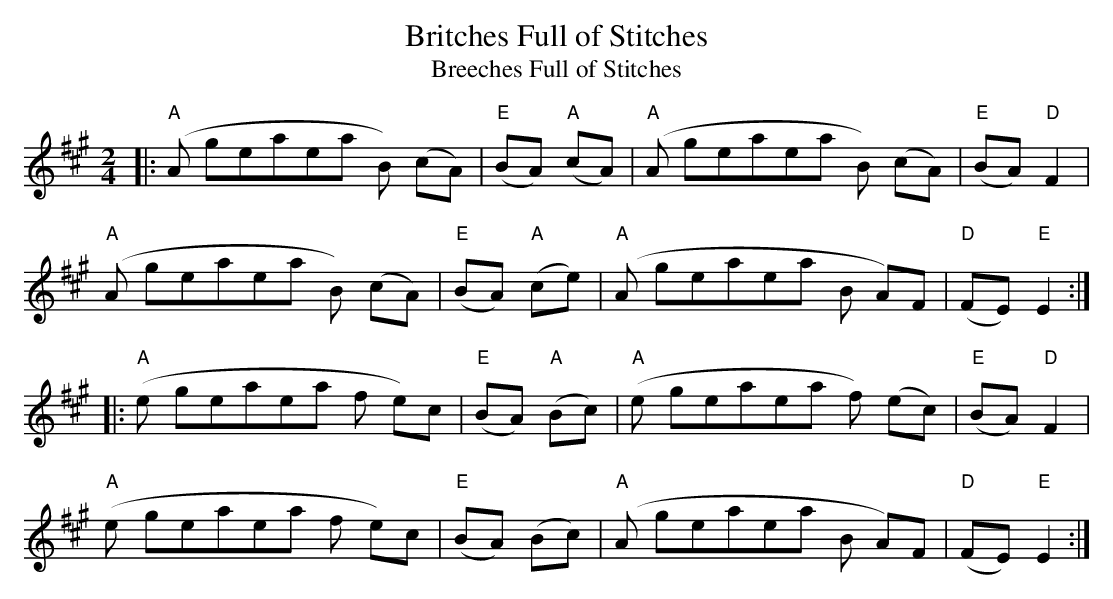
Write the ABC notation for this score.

X:1
T:Britches Full of Stitches
T:Breeches Full of Stitches
M:2/4
L:1/8
K:A
|: "A" (A greater-than B) (cA)|"E" (BA) "A" (cA)|"A" (A greater-than B) (cA)|"E" (BA) "D" F2|
"A" (A greater-than B) (cA)|"E" (BA) "A" (ce)|"A" (A greater-than B A)F|"D" (FE) "E" E2:|
|:"A" (e greater-than f e)c|"E" (BA) "A" (Bc)|"A" (e greater-than f) (ec)|"E" (BA) "D"F2|
"A" (e greater-than f e)c|"E" (BA) (Bc)|"A" (A greater-than B A)F|"D" (FE) "E" E2:|
